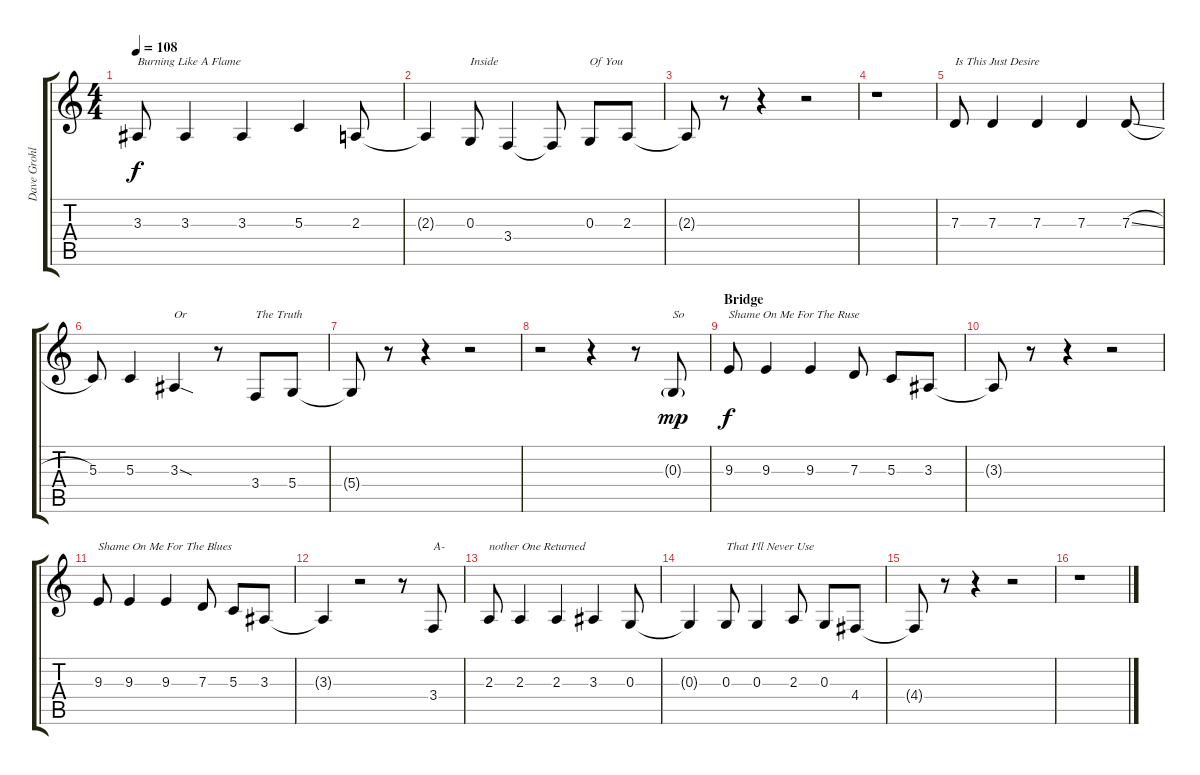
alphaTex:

\track ("Dave Grohl (Voice)" "Dave Grohl") {instrument recorder}
\staff {score tabs}
\tuning (E4 B3 G3 D3 A2 E2) {hide}
\ts (4 4)
\tempo 108
\clef g2
\ks c
3.3.8{txt "Burning Like A Flame" dy f} 3.3.4 3.3.4 5.3.4 2.3.8 |
2.3{t}.4 0.3.8{txt "Inside"} 3.4.4 3.4{t}.8 0.3.8{txt "Of You"} 2.3.8 |
2.3{t}.8 r.8 r.4 r.2 |
r.1 |
7.3.8{txt "Is This Just Desire"} 7.3.4 7.3.4 7.3.4 7.3{sl}.8 |
5.3.8 5.3.4 3.3{sod}.4{txt "Or"} r.8 3.4.8{txt "The Truth"} 5.4.8 |
5.4{t}.8 r.8 r.4 r.2 |
r.2 r.4 r.8 0.3{g}.8{txt "So" dy mp} |
\section ("" "Bridge")
9.3.8{txt "Shame On Me For The Ruse" dy f} 9.3.4 9.3.4 7.3.8 5.3.8 3.3.8 |
3.3{t}.8 r.8 r.4 r.2 |
9.3.8{txt "Shame On Me For The Blues"} 9.3.4 9.3.4 7.3.8 5.3.8 3.3.8 |
3.3{t}.4 r.2 r.8 3.4.8{txt "A-"} |
2.3.8{txt "nother One Returned"} 2.3.4 2.3.4 3.3.4 0.3.8 |
0.3{t}.4 0.3.8{txt "That I'll Never Use"} 0.3.4 2.3.8 0.3.8 4.4.8 |
4.4{t}.8 r.8 r.4 r.2 |
r.1
